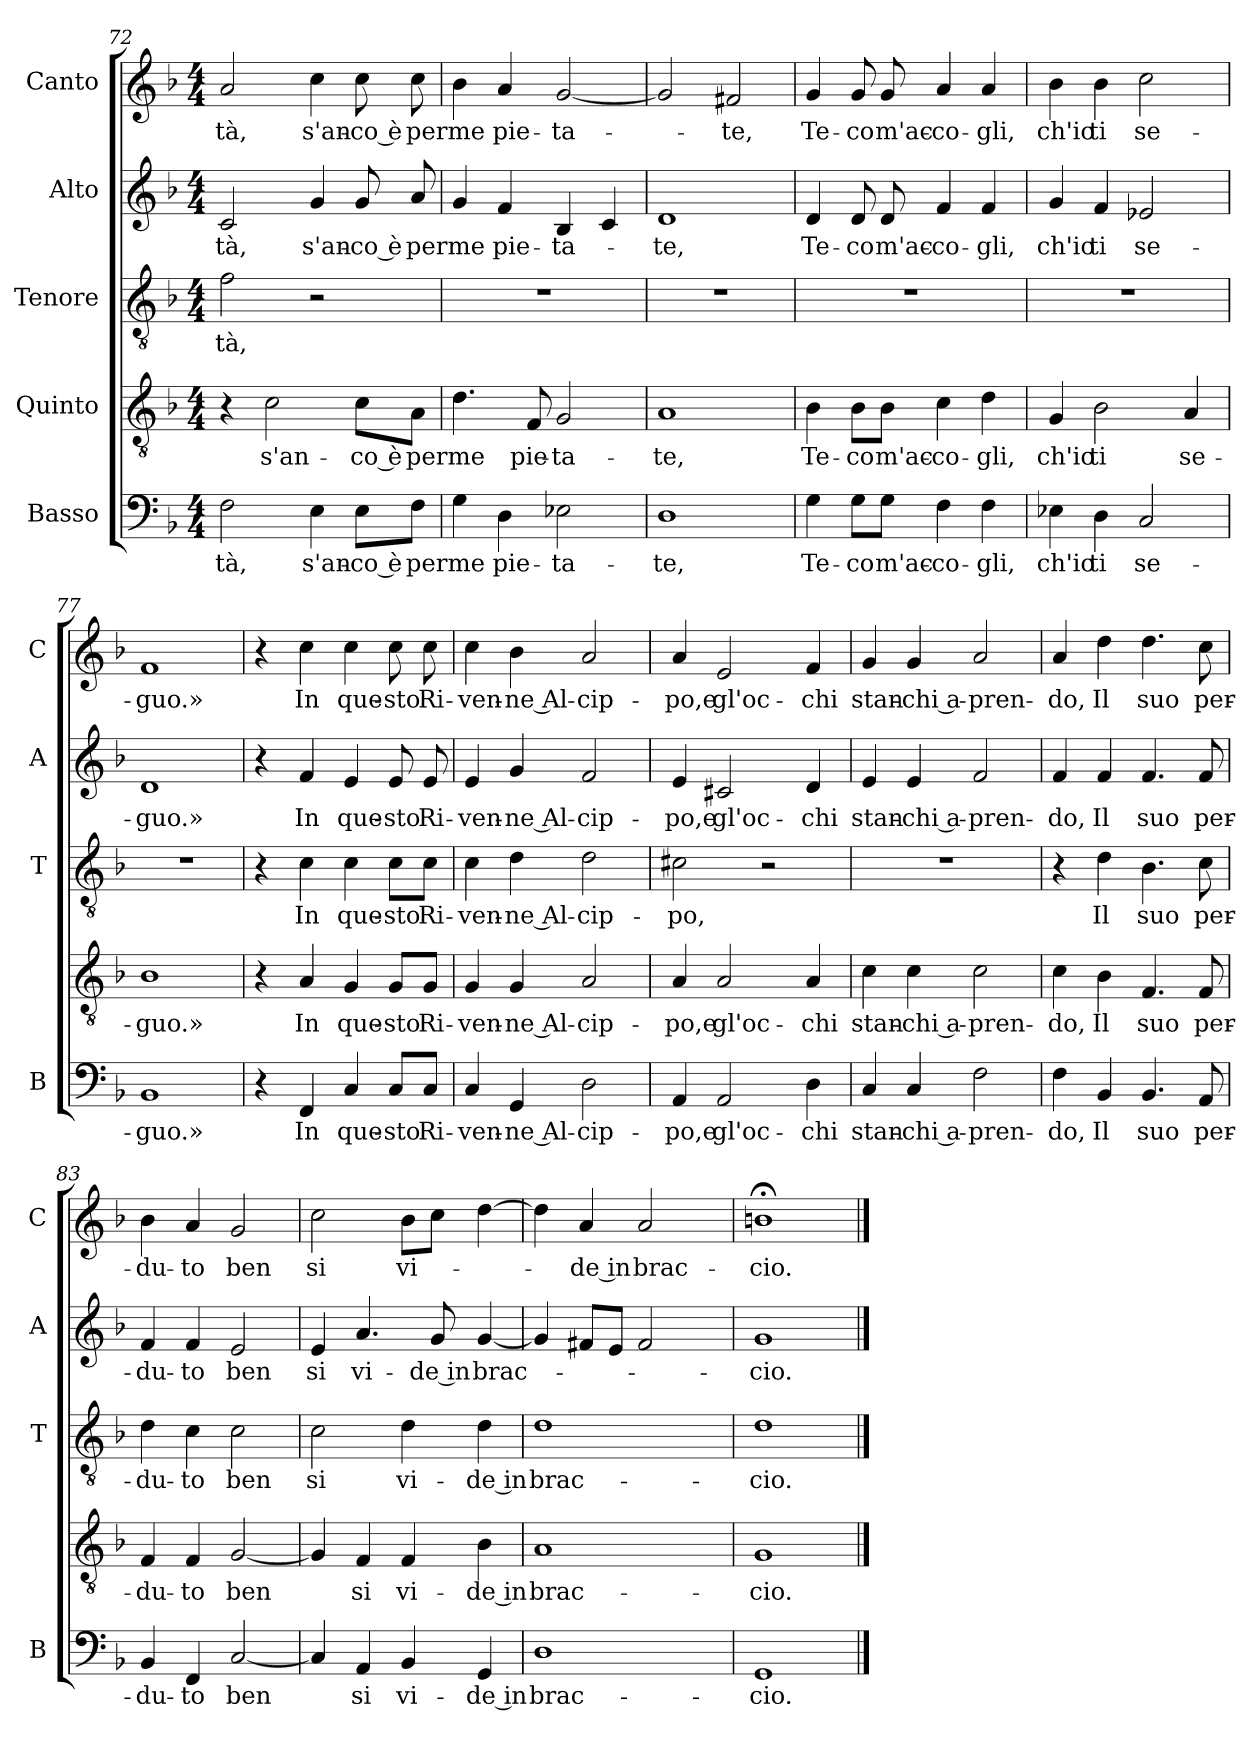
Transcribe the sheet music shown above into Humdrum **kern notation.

**kern	**text	**kern	**text	**kern	**text	**kern	**text	**kern	**text
*part5	*part5	*part4	*part4	*part3	*part3	*part2	*part2	*part1	*part1
*staff5	*staff5	*staff4	*staff4	*staff3	*staff3	*staff2	*staff2	*staff1	*staff1
*I"Basso	*	*I"Quinto	*	*I"Tenore	*	*I"Alto	*	*I"Canto	*
*I'B	*	*	*	*I'T	*	*I'A	*	*I'C	*
*clefF4	*	*clefGv2	*	*clefGv2	*	*clefG2	*	*clefG2	*
*k[b-]	*	*k[b-]	*	*k[b-]	*	*k[b-]	*	*k[b-]	*
*F:	*	*F:	*	*F:	*	*F:	*	*F:	*
*M4/4	*	*M4/4	*	*M4/4	*	*M4/4	*	*M4/4	*
=72	=72	=72	=72	=72	=72	=72	=72	=72	=72
!	!LO:LY:b	!	!	!	!LO:LY:b	!	!LO:LY:b	!	!LO:LY:b
2F\	-tà,	4r	.	2f\	-tà,	2c/	-tà,	2a/	-tà,
!	!	!	!LO:LY:b	!	!	!	!	!	!
.	.	2c\	s'an-	.	.	.	.	.	.
!	!LO:LY:b	!	!	!	!	!	!LO:LY:b	!	!LO:LY:b
4E\	s'an-	.	.	2r	.	4g/	s'an-	4cc\	s'an-
!	!LO:LY:b	!	!LO:LY:b	!	!	!	!LO:LY:b	!	!LO:LY:b
8E\L	-co è	8c\L	-co è	.	.	8g/	-co è	8cc\	-co è
!	!LO:LY:b	!	!LO:LY:b	!	!	!	!LO:LY:b	!	!LO:LY:b
8F\J	per	8A\J	per	.	.	8a/	per	8cc\	per
!!LO:LB:g=z
=73	=73	=73	=73	=73	=73	=73	=73	=73	=73
!	!LO:LY:b	!	!LO:LY:b	!	!	!	!LO:LY:b	!	!LO:LY:b
4G\	me	4.d\	me	1r	.	4g/	me	4b-\	me
!	!LO:LY:b	!	!	!	!	!	!LO:LY:b	!	!LO:LY:b
4D\	pie-	.	.	.	.	4f/	pie-	4a/	pie-
!	!	!	!LO:LY:b	!	!	!	!	!	!
.	.	8F/	pie-	.	.	.	.	.	.
!	!LO:LY:b	!	!LO:LY:b	!	!	!	!LO:LY:b	!	!LO:LY:b
2E-X\	-ta-	2G/	-ta-	.	.	4B-/	-ta-	[2g/	-ta-
.	.	.	.	.	.	4c/	.	.	.
=74	=74	=74	=74	=74	=74	=74	=74	=74	=74
!	!LO:LY:b	!	!LO:LY:b	!	!	!	!LO:LY:b	!	!
1D	-te,	1A	-te,	1r	.	1d	-te,	2g/]	.
!	!	!	!	!	!	!	!	!	!LO:LY:b
.	.	.	.	.	.	.	.	2f#X/	-te,
=75	=75	=75	=75	=75	=75	=75	=75	=75	=75
!	!LO:LY:b	!	!LO:LY:b	!	!	!	!LO:LY:b	!	!LO:LY:b
4G\	Te-	4B-\	Te-	1r	.	4d/	Te-	4g/	Te-
!	!LO:LY:b	!	!LO:LY:b	!	!	!	!LO:LY:b	!	!LO:LY:b
8G\L	-co	8B-\L	-co	.	.	8d/	-co	8g/	-co
!	!LO:LY:b	!	!LO:LY:b	!	!	!	!LO:LY:b	!	!LO:LY:b
8G\J	m'ac-	8B-\J	m'ac-	.	.	8d/	m'ac-	8g/	m'ac-
!	!LO:LY:b	!	!LO:LY:b	!	!	!	!LO:LY:b	!	!LO:LY:b
4F\	-co-	4c\	-co-	.	.	4f/	-co-	4a/	-co-
!	!LO:LY:b	!	!LO:LY:b	!	!	!	!LO:LY:b	!	!LO:LY:b
4F\	-gli,	4d\	-gli,	.	.	4f/	-gli,	4a/	-gli,
=76	=76	=76	=76	=76	=76	=76	=76	=76	=76
!	!LO:LY:b	!	!LO:LY:b	!	!	!	!LO:LY:b	!	!LO:LY:b
4E-X\	ch'io	4G/	ch'io	1r	.	4g/	ch'io	4b-\	ch'io
!	!LO:LY:b	!	!LO:LY:b	!	!	!	!LO:LY:b	!	!LO:LY:b
4D\	ti	2B-\	ti	.	.	4f/	ti	4b-\	ti
!	!LO:LY:b	!	!	!	!	!	!LO:LY:b	!	!LO:LY:b
2C/	se-	.	.	.	.	2e-X/	se-	2cc\	se-
!	!	!	!LO:LY:b	!	!	!	!	!	!
.	.	4A/	se-	.	.	.	.	.	.
=77	=77	=77	=77	=77	=77	=77	=77	=77	=77
!	!LO:LY:b	!	!LO:LY:b	!	!	!	!LO:LY:b	!	!LO:LY:b
1BB-	-guo.»	1B-	-guo.»	1r	.	1d	-guo.»	1f	-guo.»
=78	=78	=78	=78	=78	=78	=78	=78	=78	=78
4r	.	4r	.	4r	.	4r	.	4r	.
!	!LO:LY:b	!	!LO:LY:b	!	!LO:LY:b	!	!LO:LY:b	!	!LO:LY:b
4FF/	In	4A/	In	4c\	In	4f/	In	4cc\	In
!	!LO:LY:b	!	!LO:LY:b	!	!LO:LY:b	!	!LO:LY:b	!	!LO:LY:b
4C/	que-	4G/	que-	4c\	que-	4e/	que-	4cc\	que-
!	!LO:LY:b	!	!LO:LY:b	!	!LO:LY:b	!	!LO:LY:b	!	!LO:LY:b
8C/L	-sto	8G/L	-sto	8c\L	-sto	8e/	-sto	8cc\	-sto
!	!LO:LY:b	!	!LO:LY:b	!	!LO:LY:b	!	!LO:LY:b	!	!LO:LY:b
8C/J	Ri-	8G/J	Ri-	8c\J	Ri-	8e/	Ri-	8cc\	Ri-
=79	=79	=79	=79	=79	=79	=79	=79	=79	=79
!	!LO:LY:b	!	!LO:LY:b	!	!LO:LY:b	!	!LO:LY:b	!	!LO:LY:b
4C/	-ven-	4G/	-ven-	4c\	-ven-	4e/	-ven-	4cc\	-ven-
!	!LO:LY:b	!	!LO:LY:b	!	!LO:LY:b	!	!LO:LY:b	!	!LO:LY:b
4GG/	-ne Al-	4G/	-ne Al-	4d\	-ne Al-	4g/	-ne Al-	4b-\	-ne Al-
!	!LO:LY:b	!	!LO:LY:b	!	!LO:LY:b	!	!LO:LY:b	!	!LO:LY:b
2D\	-cip-	2A/	-cip-	2d\	-cip-	2f/	-cip-	2a/	-cip-
!!LO:LB:g=z
=80	=80	=80	=80	=80	=80	=80	=80	=80	=80
!	!LO:LY:b	!	!LO:LY:b	!	!LO:LY:b	!	!LO:LY:b	!	!LO:LY:b
4AA/	-po,e	4A/	-po,e	2c#X\	-po,	4e/	-po,e	4a/	-po,e
!	!LO:LY:b	!	!LO:LY:b	!	!	!	!LO:LY:b	!	!LO:LY:b
2AA/	gl'oc-	2A/	gl'oc-	.	.	2c#X/	gl'oc-	2e/	gl'oc-
.	.	.	.	2r	.	.	.	.	.
!	!LO:LY:b	!	!LO:LY:b	!	!	!	!LO:LY:b	!	!LO:LY:b
4D\	-chi	4A/	-chi	.	.	4d/	-chi	4f/	-chi
=81	=81	=81	=81	=81	=81	=81	=81	=81	=81
!	!LO:LY:b	!	!LO:LY:b	!	!	!	!LO:LY:b	!	!LO:LY:b
4C/	stan-	4c\	stan-	1r	.	4e/	stan-	4g/	stan-
!	!LO:LY:b	!	!LO:LY:b	!	!	!	!LO:LY:b	!	!LO:LY:b
4C/	-chi a-	4c\	-chi a-	.	.	4e/	-chi a-	4g/	-chi a-
!	!LO:LY:b	!	!LO:LY:b	!	!	!	!LO:LY:b	!	!LO:LY:b
2F\	-pren-	2c\	-pren-	.	.	2f/	-pren-	2a/	-pren-
=82	=82	=82	=82	=82	=82	=82	=82	=82	=82
!	!LO:LY:b	!	!LO:LY:b	!	!	!	!LO:LY:b	!	!LO:LY:b
4F\	-do,	4c\	-do,	4r	.	4f/	-do,	4a/	-do,
!	!LO:LY:b	!	!LO:LY:b	!	!LO:LY:b	!	!LO:LY:b	!	!LO:LY:b
4BB-/	Il	4B-\	Il	4d\	Il	4f/	Il	4dd\	Il
!	!LO:LY:b	!	!LO:LY:b	!	!LO:LY:b	!	!LO:LY:b	!	!LO:LY:b
4.BB-/	suo	4.F/	suo	4.B-\	suo	4.f/	suo	4.dd\	suo
!	!LO:LY:b	!	!LO:LY:b	!	!LO:LY:b	!	!LO:LY:b	!	!LO:LY:b
8AA/	per-	8F/	per-	8c\	per-	8f/	per-	8cc\	per-
=83	=83	=83	=83	=83	=83	=83	=83	=83	=83
!	!LO:LY:b	!	!LO:LY:b	!	!LO:LY:b	!	!LO:LY:b	!	!LO:LY:b
4BB-/	-du-	4F/	-du-	4d\	-du-	4f/	-du-	4b-\	-du-
!	!LO:LY:b	!	!LO:LY:b	!	!LO:LY:b	!	!LO:LY:b	!	!LO:LY:b
4FF/	-to	4F/	-to	4c\	-to	4f/	-to	4a/	-to
!	!LO:LY:b	!	!LO:LY:b	!	!LO:LY:b	!	!LO:LY:b	!	!LO:LY:b
[2C/	ben	[2G/	ben	2c\	ben	2e/	ben	2g/	ben
=84	=84	=84	=84	=84	=84	=84	=84	=84	=84
!	!	!	!	!	!LO:LY:b	!	!LO:LY:b	!	!LO:LY:b
4C/]	.	4G/]	.	2c\	si	4e/	si	2cc\	si
!	!LO:LY:b	!	!LO:LY:b	!	!	!	!LO:LY:b	!	!
4AA/	si	4F/	si	.	.	4.a/	vi-	.	.
!	!LO:LY:b	!	!LO:LY:b	!	!LO:LY:b	!	!	!	!LO:LY:b
4BB-/	vi-	4F/	vi-	4d\	vi-	.	.	8b-\L	vi-
!	!	!	!	!	!	!	!LO:LY:b	!	!
.	.	.	.	.	.	8g/	-de in	8cc\J	.
!	!LO:LY:b	!	!LO:LY:b	!	!LO:LY:b	!	!LO:LY:b	!	!
4GG/	-de in	4B-\	-de in	4d\	-de in	[4g/	brac-	[4dd\	.
=85	=85	=85	=85	=85	=85	=85	=85	=85	=85
!	!LO:LY:b	!	!LO:LY:b	!	!LO:LY:b	!	!	!	!
1D	brac-	1A	brac-	1d	brac-	4g/]	.	4dd\]	.
!	!	!	!	!	!	!	!	!	!LO:LY:b
.	.	.	.	.	.	8f#X/L	.	4a/	-de in
.	.	.	.	.	.	8e/J	.	.	.
!	!	!	!	!	!	!	!	!	!LO:LY:b
.	.	.	.	.	.	2f#/	.	2a/	brac-
=86	=86	=86	=86	=86	=86	=86	=86	=86	=86
!	!LO:LY:b	!	!LO:LY:b	!	!LO:LY:b	!	!LO:LY:b	!	!LO:LY:b
1GG	-cio.	1G	-cio.	1d	-cio.	1g	-cio.	1bn;<	-cio.
==	==	==	==	==	==	==	==	==	==
*-	*-	*-	*-	*-	*-	*-	*-	*-	*-
